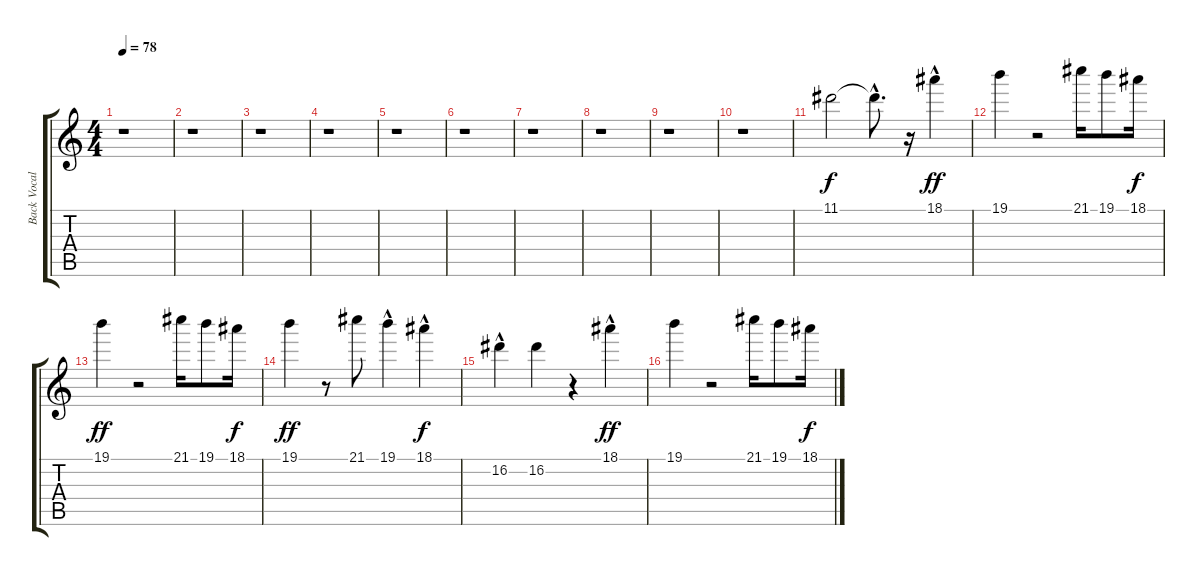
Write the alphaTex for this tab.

\track ("Back Vocals" "Back Vocal") {instrument acousticguitarnylon}
\staff {score tabs}
\tuning (E4 B3 G3 D3 A2 E2) {hide}
\ts (4 4)
\tempo 78
\clef g2
\ks c
r.1{dy f} |
r.1 |
r.1 |
r.1 |
r.1 |
r.1 |
r.1 |
r.1 |
r.1 |
r.1 |
11.1.2 11.1{hac t}.8{d} r.16 18.1{hac}.4{dy ff} |
19.1.4 r.2 21.1.16 19.1.8 18.1.16{dy f} |
19.1.4{dy ff} r.2 21.1.16 19.1.8 18.1.16{dy f} |
19.1.4{dy ff} r.8 21.1.8 19.1{hac}.4 18.1{hac}.4{dy f} |
16.2{hac}.4 16.2.4 r.4 18.1{hac}.4{dy ff} |
19.1.4 r.2 21.1.16 19.1.8 18.1.16{dy f}
